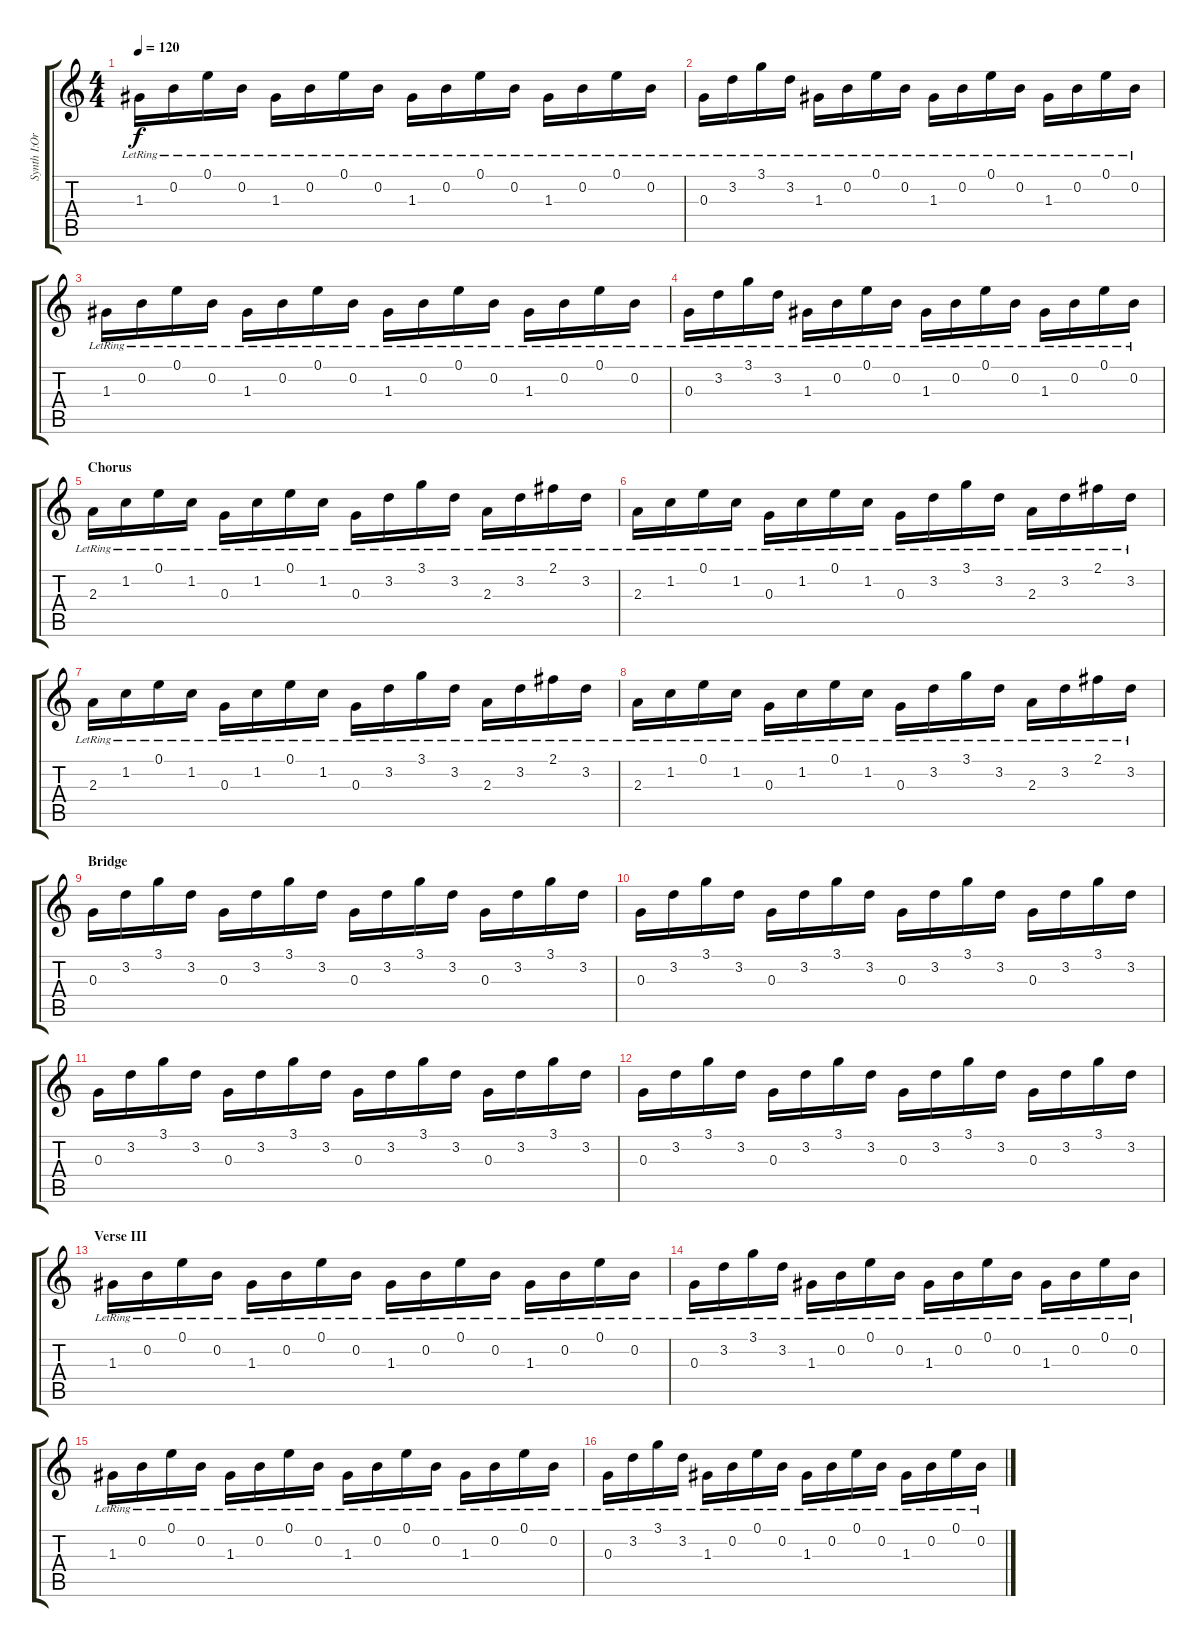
\track ("Synth I:Original" "Synth I:Or") {instrument synthbass1}
\staff {score tabs}
\tuning (E4 B3 G3 D3 A2 E2) {hide}
\ts (4 4)
\tempo 120
\clef g2
\ks c
1.3{lr}.16{dy f} 0.2{lr}.16 0.1{lr}.16 0.2{lr}.16 1.3{lr}.16 0.2{lr}.16 0.1{lr}.16 0.2{lr}.16 1.3{lr}.16 0.2{lr}.16 0.1{lr}.16 0.2{lr}.16 1.3{lr}.16 0.2{lr}.16 0.1{lr}.16 0.2{lr}.16 |
0.3{lr}.16 3.2{lr}.16 3.1{lr}.16 3.2{lr}.16 1.3{lr}.16 0.2{lr}.16 0.1{lr}.16 0.2{lr}.16 1.3{lr}.16 0.2{lr}.16 0.1{lr}.16 0.2{lr}.16 1.3{lr}.16 0.2{lr}.16 0.1{lr}.16 0.2{lr}.16 |
1.3{lr}.16 0.2{lr}.16 0.1{lr}.16 0.2{lr}.16 1.3{lr}.16 0.2{lr}.16 0.1{lr}.16 0.2{lr}.16 1.3{lr}.16 0.2{lr}.16 0.1{lr}.16 0.2{lr}.16 1.3{lr}.16 0.2{lr}.16 0.1{lr}.16 0.2{lr}.16 |
0.3{lr}.16 3.2{lr}.16 3.1{lr}.16 3.2{lr}.16 1.3{lr}.16 0.2{lr}.16 0.1{lr}.16 0.2{lr}.16 1.3{lr}.16 0.2{lr}.16 0.1{lr}.16 0.2{lr}.16 1.3{lr}.16 0.2{lr}.16 0.1{lr}.16 0.2{lr}.16 |
\section ("" "Chorus")
2.3{lr}.16 1.2{lr}.16 0.1{lr}.16 1.2{lr}.16 0.3{lr}.16 1.2{lr}.16 0.1{lr}.16 1.2{lr}.16 0.3{lr}.16 3.2{lr}.16 3.1{lr}.16 3.2{lr}.16 2.3{lr}.16 3.2{lr}.16 2.1{lr}.16 3.2{lr}.16 |
2.3{lr}.16 1.2{lr}.16 0.1{lr}.16 1.2{lr}.16 0.3{lr}.16 1.2{lr}.16 0.1{lr}.16 1.2{lr}.16 0.3{lr}.16 3.2{lr}.16 3.1{lr}.16 3.2{lr}.16 2.3{lr}.16 3.2{lr}.16 2.1{lr}.16 3.2{lr}.16 |
2.3{lr}.16 1.2{lr}.16 0.1{lr}.16 1.2{lr}.16 0.3{lr}.16 1.2{lr}.16 0.1{lr}.16 1.2{lr}.16 0.3{lr}.16 3.2{lr}.16 3.1{lr}.16 3.2{lr}.16 2.3{lr}.16 3.2{lr}.16 2.1{lr}.16 3.2{lr}.16 |
2.3{lr}.16 1.2{lr}.16 0.1{lr}.16 1.2{lr}.16 0.3{lr}.16 1.2{lr}.16 0.1{lr}.16 1.2{lr}.16 0.3{lr}.16 3.2{lr}.16 3.1{lr}.16 3.2{lr}.16 2.3{lr}.16 3.2{lr}.16 2.1{lr}.16 3.2{lr}.16 |
\section ("" "Bridge")
0.3.16 3.2.16 3.1.16 3.2.16 0.3.16 3.2.16 3.1.16 3.2.16 0.3.16 3.2.16 3.1.16 3.2.16 0.3.16 3.2.16 3.1.16 3.2.16 |
0.3.16 3.2.16 3.1.16 3.2.16 0.3.16 3.2.16 3.1.16 3.2.16 0.3.16 3.2.16 3.1.16 3.2.16 0.3.16 3.2.16 3.1.16 3.2.16 |
0.3.16 3.2.16 3.1.16 3.2.16 0.3.16 3.2.16 3.1.16 3.2.16 0.3.16 3.2.16 3.1.16 3.2.16 0.3.16 3.2.16 3.1.16 3.2.16 |
0.3.16 3.2.16 3.1.16 3.2.16 0.3.16 3.2.16 3.1.16 3.2.16 0.3.16 3.2.16 3.1.16 3.2.16 0.3.16 3.2.16 3.1.16 3.2.16 |
\section ("" "Verse III")
1.3{lr}.16 0.2{lr}.16 0.1{lr}.16 0.2{lr}.16 1.3{lr}.16 0.2{lr}.16 0.1{lr}.16 0.2{lr}.16 1.3{lr}.16 0.2{lr}.16 0.1{lr}.16 0.2{lr}.16 1.3{lr}.16 0.2{lr}.16 0.1{lr}.16 0.2{lr}.16 |
0.3{lr}.16 3.2{lr}.16 3.1{lr}.16 3.2{lr}.16 1.3{lr}.16 0.2{lr}.16 0.1{lr}.16 0.2{lr}.16 1.3{lr}.16 0.2{lr}.16 0.1{lr}.16 0.2{lr}.16 1.3{lr}.16 0.2{lr}.16 0.1{lr}.16 0.2{lr}.16 |
1.3{lr}.16 0.2{lr}.16 0.1{lr}.16 0.2{lr}.16 1.3{lr}.16 0.2{lr}.16 0.1{lr}.16 0.2{lr}.16 1.3{lr}.16 0.2{lr}.16 0.1{lr}.16 0.2{lr}.16 1.3{lr}.16 0.2{lr}.16 0.1{lr}.16 0.2{lr}.16 |
0.3{lr}.16 3.2{lr}.16 3.1{lr}.16 3.2{lr}.16 1.3{lr}.16 0.2{lr}.16 0.1{lr}.16 0.2{lr}.16 1.3{lr}.16 0.2{lr}.16 0.1{lr}.16 0.2{lr}.16 1.3{lr}.16 0.2{lr}.16 0.1{lr}.16 0.2{lr}.16
